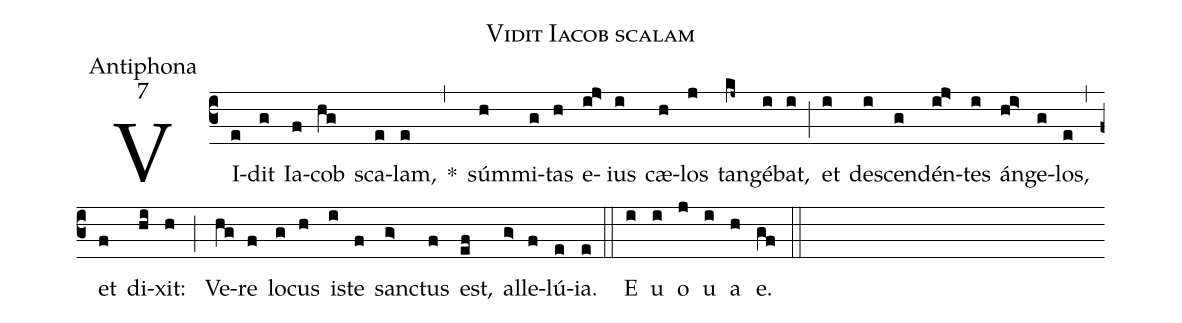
name:Vidit Iacob scalam;
office-part:Antiphona;
mode:7;
%%
(c3) VI(e)dit(g) Ia(f)cob(hg) sca(e)lam,(e) *(,) súm(h)mi(g)tas(h) e(ij>)ius(i) cæ(h)los(j) tan(kj~)gé(i)bat,(i) (;) et(i) de(i)scen(g)dén(ij>)tes(i) án(hi>)ge(g)los,(e) (,) et(f) di(hi)xit: (h) (;) Ve(hg)re(f) lo(g)cus(h) is(i)te(f) sanc(g>)tus(f) est,(ef) al(g>)le(f)lú(e)ia.(e) (::) E(i) u(i) o(j) u(i) a(h) e.(gf) (::)
